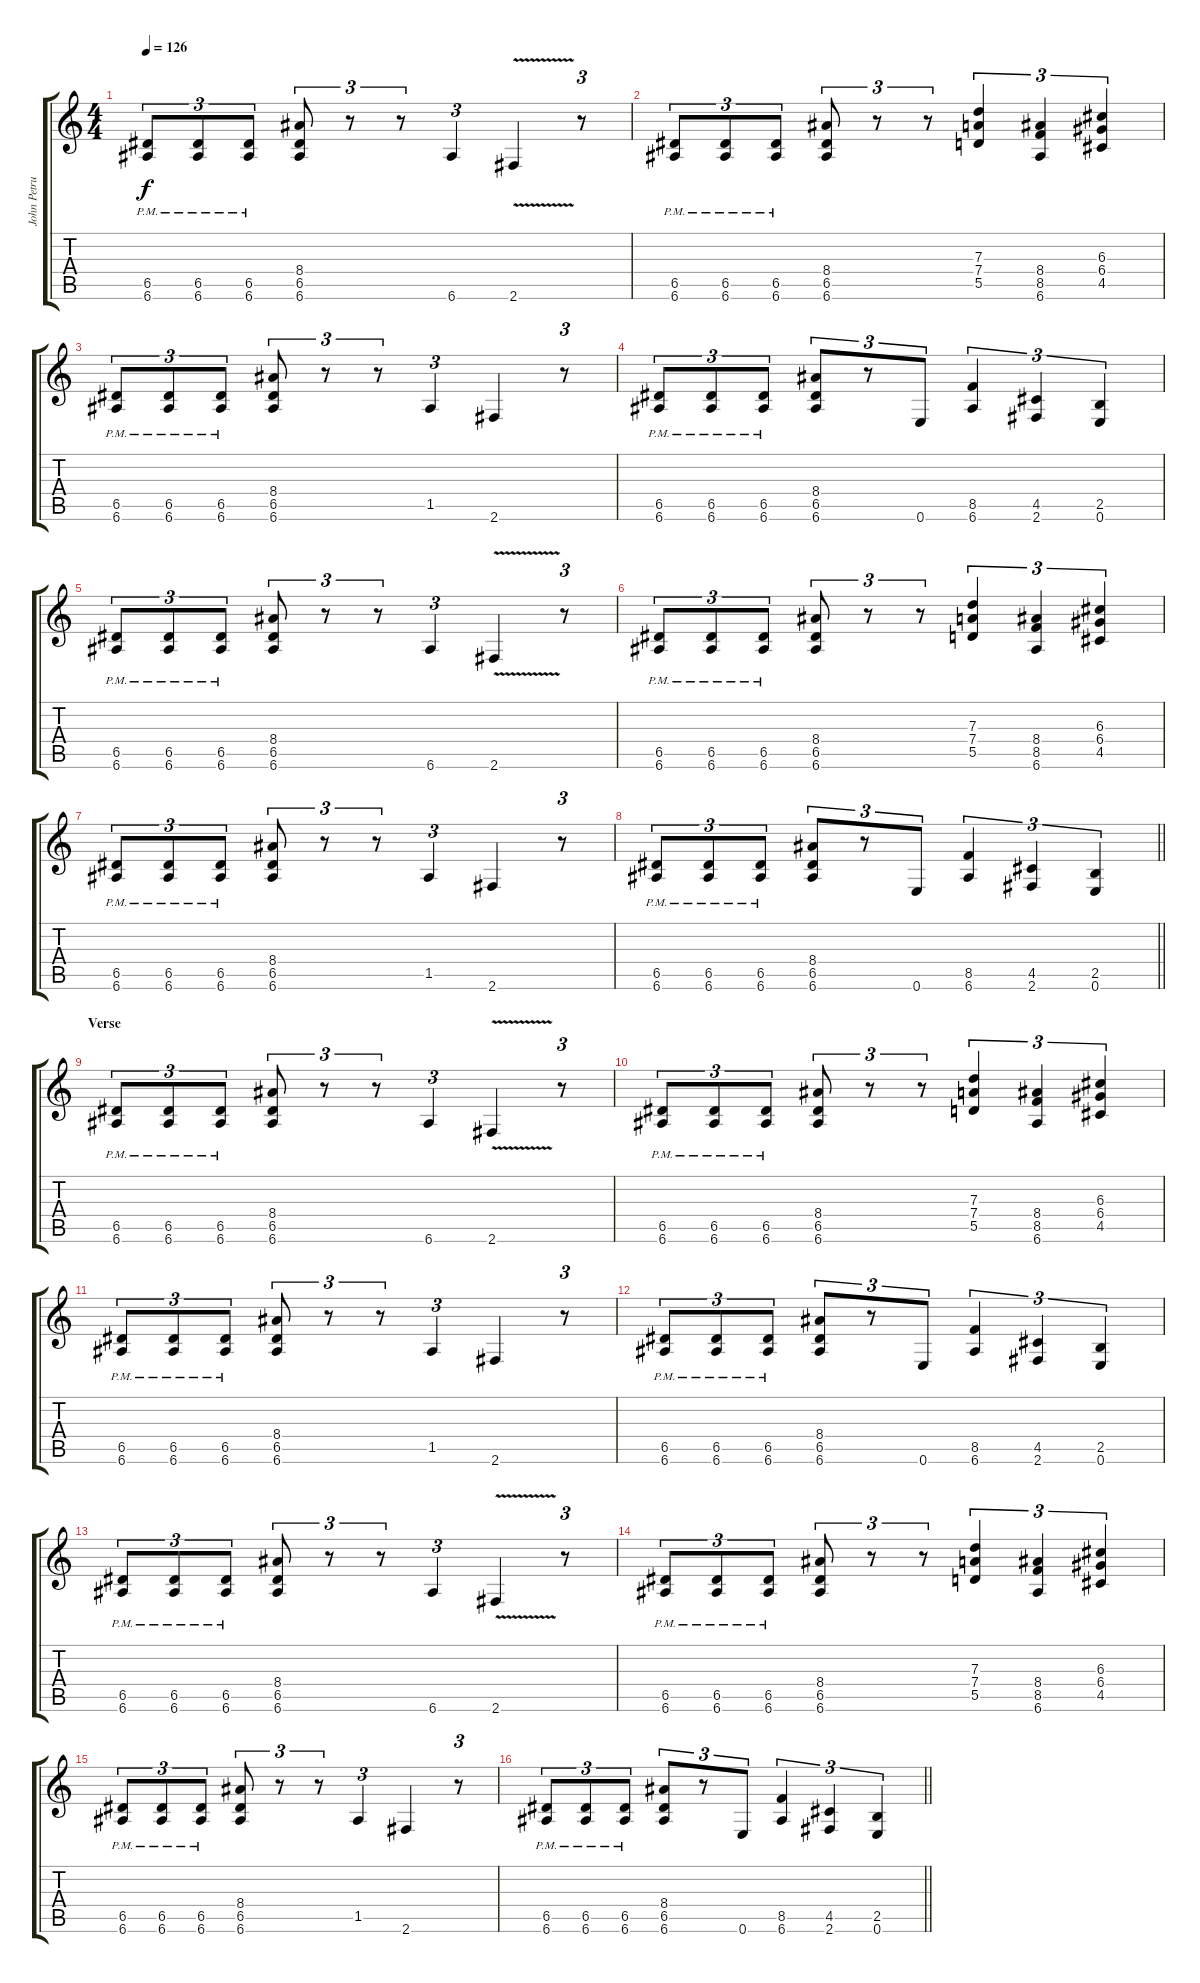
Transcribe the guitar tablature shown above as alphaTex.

\track ("John Petrucci Rhythm" "John Petru") {instrument distortionguitar}
\staff {score tabs}
\tuning (E4 B3 G3 D3 A2 E2) {hide}
\ts (4 4)
\tempo 126
\clef g2
\ks c
(6.5{pm} 6.6{pm}).8{tu (3 2) dy f} (6.5{pm} 6.6{pm}).8{tu (3 2)} (6.5{pm} 6.6{pm}).8{tu (3 2)} (8.4 6.5 6.6).8{tu (3 2)} r.8{tu (3 2)} r.8{tu (3 2)} 6.6.4{tu (3 2)} 2.6{v}.4 r.8{tu (3 2)} |
(6.5{pm} 6.6{pm}).8{tu (3 2)} (6.5{pm} 6.6{pm}).8{tu (3 2)} (6.5{pm} 6.6{pm}).8{tu (3 2)} (8.4 6.5 6.6).8{tu (3 2)} r.8{tu (3 2)} r.8{tu (3 2)} (7.3 7.4 5.5).4{tu (3 2)} (8.4 8.5 6.6).4{tu (3 2)} (6.3 6.4 4.5).4{tu (3 2)} |
(6.5{pm} 6.6{pm}).8{tu (3 2)} (6.5{pm} 6.6{pm}).8{tu (3 2)} (6.5{pm} 6.6{pm}).8{tu (3 2)} (8.4 6.5 6.6).8{tu (3 2)} r.8{tu (3 2)} r.8{tu (3 2)} 1.5.4{tu (3 2)} 2.6.4 r.8{tu (3 2)} |
(6.5{pm} 6.6{pm}).8{tu (3 2)} (6.5{pm} 6.6{pm}).8{tu (3 2)} (6.5{pm} 6.6{pm}).8{tu (3 2)} (8.4 6.5 6.6).8{tu (3 2)} r.8{tu (3 2)} 0.6.8{tu (3 2)} (8.5 6.6).4{tu (3 2)} (4.5 2.6).4{tu (3 2)} (2.5 0.6).4{tu (3 2)} |
(6.5{pm} 6.6{pm}).8{tu (3 2)} (6.5{pm} 6.6{pm}).8{tu (3 2)} (6.5{pm} 6.6{pm}).8{tu (3 2)} (8.4 6.5 6.6).8{tu (3 2)} r.8{tu (3 2)} r.8{tu (3 2)} 6.6.4{tu (3 2)} 2.6{v}.4 r.8{tu (3 2)} |
(6.5{pm} 6.6{pm}).8{tu (3 2)} (6.5{pm} 6.6{pm}).8{tu (3 2)} (6.5{pm} 6.6{pm}).8{tu (3 2)} (8.4 6.5 6.6).8{tu (3 2)} r.8{tu (3 2)} r.8{tu (3 2)} (7.3 7.4 5.5).4{tu (3 2)} (8.4 8.5 6.6).4{tu (3 2)} (6.3 6.4 4.5).4{tu (3 2)} |
(6.5{pm} 6.6{pm}).8{tu (3 2)} (6.5{pm} 6.6{pm}).8{tu (3 2)} (6.5{pm} 6.6{pm}).8{tu (3 2)} (8.4 6.5 6.6).8{tu (3 2)} r.8{tu (3 2)} r.8{tu (3 2)} 1.5.4{tu (3 2)} 2.6.4 r.8{tu (3 2)} |
\barLineRight lightlight
(6.5{pm} 6.6{pm}).8{tu (3 2)} (6.5{pm} 6.6{pm}).8{tu (3 2)} (6.5{pm} 6.6{pm}).8{tu (3 2)} (8.4 6.5 6.6).8{tu (3 2)} r.8{tu (3 2)} 0.6.8{tu (3 2)} (8.5 6.6).4{tu (3 2)} (4.5 2.6).4{tu (3 2)} (2.5 0.6).4{tu (3 2)} |
\section ("" "Verse")
(6.5{pm} 6.6{pm}).8{tu (3 2)} (6.5{pm} 6.6{pm}).8{tu (3 2)} (6.5{pm} 6.6{pm}).8{tu (3 2)} (8.4 6.5 6.6).8{tu (3 2)} r.8{tu (3 2)} r.8{tu (3 2)} 6.6.4{tu (3 2)} 2.6{v}.4 r.8{tu (3 2)} |
(6.5{pm} 6.6{pm}).8{tu (3 2)} (6.5{pm} 6.6{pm}).8{tu (3 2)} (6.5{pm} 6.6{pm}).8{tu (3 2)} (8.4 6.5 6.6).8{tu (3 2)} r.8{tu (3 2)} r.8{tu (3 2)} (7.3 7.4 5.5).4{tu (3 2)} (8.4 8.5 6.6).4{tu (3 2)} (6.3 6.4 4.5).4{tu (3 2)} |
(6.5{pm} 6.6{pm}).8{tu (3 2)} (6.5{pm} 6.6{pm}).8{tu (3 2)} (6.5{pm} 6.6{pm}).8{tu (3 2)} (8.4 6.5 6.6).8{tu (3 2)} r.8{tu (3 2)} r.8{tu (3 2)} 1.5.4{tu (3 2)} 2.6.4 r.8{tu (3 2)} |
(6.5{pm} 6.6{pm}).8{tu (3 2)} (6.5{pm} 6.6{pm}).8{tu (3 2)} (6.5{pm} 6.6{pm}).8{tu (3 2)} (8.4 6.5 6.6).8{tu (3 2)} r.8{tu (3 2)} 0.6.8{tu (3 2)} (8.5 6.6).4{tu (3 2)} (4.5 2.6).4{tu (3 2)} (2.5 0.6).4{tu (3 2)} |
(6.5{pm} 6.6{pm}).8{tu (3 2)} (6.5{pm} 6.6{pm}).8{tu (3 2)} (6.5{pm} 6.6{pm}).8{tu (3 2)} (8.4 6.5 6.6).8{tu (3 2)} r.8{tu (3 2)} r.8{tu (3 2)} 6.6.4{tu (3 2)} 2.6{v}.4 r.8{tu (3 2)} |
(6.5{pm} 6.6{pm}).8{tu (3 2)} (6.5{pm} 6.6{pm}).8{tu (3 2)} (6.5{pm} 6.6{pm}).8{tu (3 2)} (8.4 6.5 6.6).8{tu (3 2)} r.8{tu (3 2)} r.8{tu (3 2)} (7.3 7.4 5.5).4{tu (3 2)} (8.4 8.5 6.6).4{tu (3 2)} (6.3 6.4 4.5).4{tu (3 2)} |
(6.5{pm} 6.6{pm}).8{tu (3 2)} (6.5{pm} 6.6{pm}).8{tu (3 2)} (6.5{pm} 6.6{pm}).8{tu (3 2)} (8.4 6.5 6.6).8{tu (3 2)} r.8{tu (3 2)} r.8{tu (3 2)} 1.5.4{tu (3 2)} 2.6.4 r.8{tu (3 2)} |
\barLineRight lightlight
(6.5{pm} 6.6{pm}).8{tu (3 2)} (6.5{pm} 6.6{pm}).8{tu (3 2)} (6.5{pm} 6.6{pm}).8{tu (3 2)} (8.4 6.5 6.6).8{tu (3 2)} r.8{tu (3 2)} 0.6.8{tu (3 2)} (8.5 6.6).4{tu (3 2)} (4.5 2.6).4{tu (3 2)} (2.5 0.6).4{tu (3 2)}
